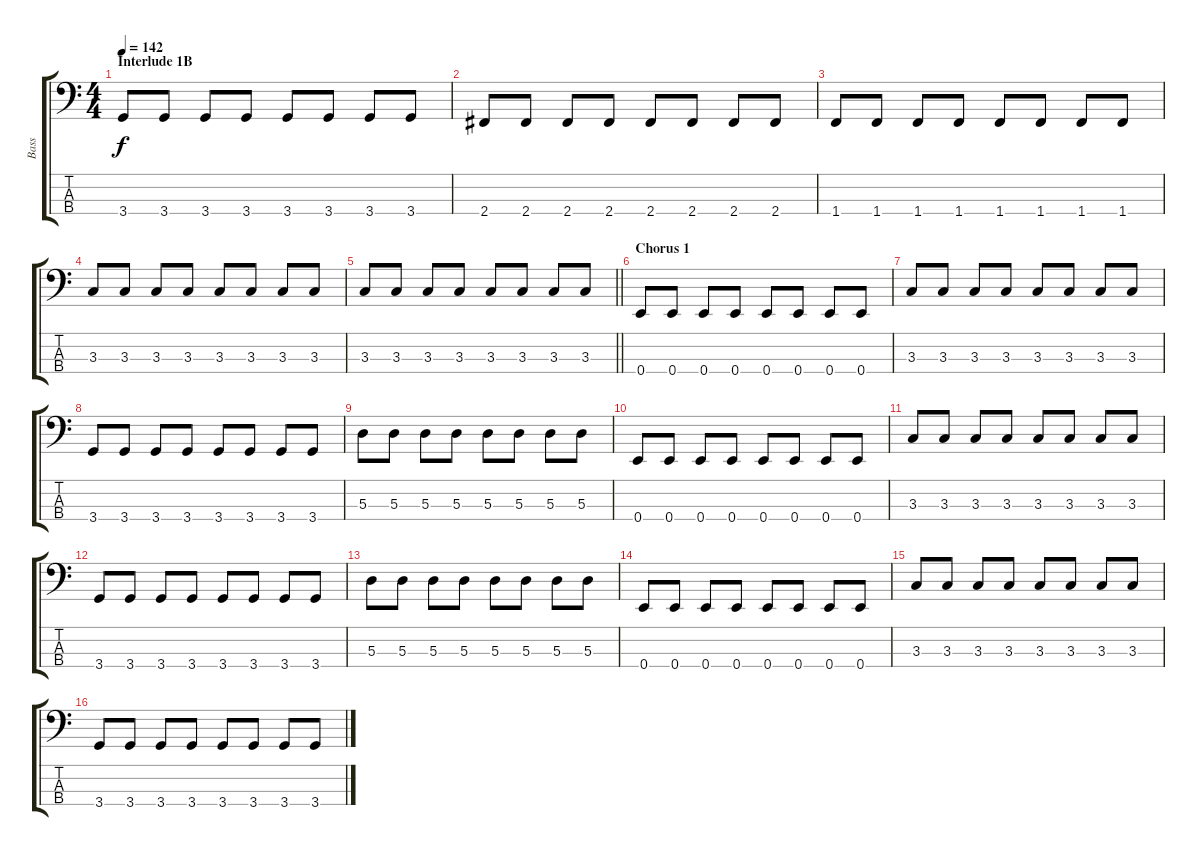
\track ("Bass" "Bass") {instrument electricbassfinger}
\staff {score tabs}
\tuning (G2 D2 A1 E1) {hide}
\ts (4 4)
\section ("" "Interlude 1B")
\tempo 142
\clef f4
\ks c
3.4.8{dy f} 3.4.8 3.4.8 3.4.8 3.4.8 3.4.8 3.4.8 3.4.8 |
2.4.8 2.4.8 2.4.8 2.4.8 2.4.8 2.4.8 2.4.8 2.4.8 |
1.4.8 1.4.8 1.4.8 1.4.8 1.4.8 1.4.8 1.4.8 1.4.8 |
3.3.8 3.3.8 3.3.8 3.3.8 3.3.8 3.3.8 3.3.8 3.3.8 |
\barLineRight lightlight
3.3.8 3.3.8 3.3.8 3.3.8 3.3.8 3.3.8 3.3.8 3.3.8 |
\section ("" "Chorus 1")
0.4.8 0.4.8 0.4.8 0.4.8 0.4.8 0.4.8 0.4.8 0.4.8 |
3.3.8 3.3.8 3.3.8 3.3.8 3.3.8 3.3.8 3.3.8 3.3.8 |
3.4.8 3.4.8 3.4.8 3.4.8 3.4.8 3.4.8 3.4.8 3.4.8 |
5.3.8 5.3.8 5.3.8 5.3.8 5.3.8 5.3.8 5.3.8 5.3.8 |
0.4.8 0.4.8 0.4.8 0.4.8 0.4.8 0.4.8 0.4.8 0.4.8 |
3.3.8 3.3.8 3.3.8 3.3.8 3.3.8 3.3.8 3.3.8 3.3.8 |
3.4.8 3.4.8 3.4.8 3.4.8 3.4.8 3.4.8 3.4.8 3.4.8 |
5.3.8 5.3.8 5.3.8 5.3.8 5.3.8 5.3.8 5.3.8 5.3.8 |
0.4.8 0.4.8 0.4.8 0.4.8 0.4.8 0.4.8 0.4.8 0.4.8 |
3.3.8 3.3.8 3.3.8 3.3.8 3.3.8 3.3.8 3.3.8 3.3.8 |
3.4.8 3.4.8 3.4.8 3.4.8 3.4.8 3.4.8 3.4.8 3.4.8
